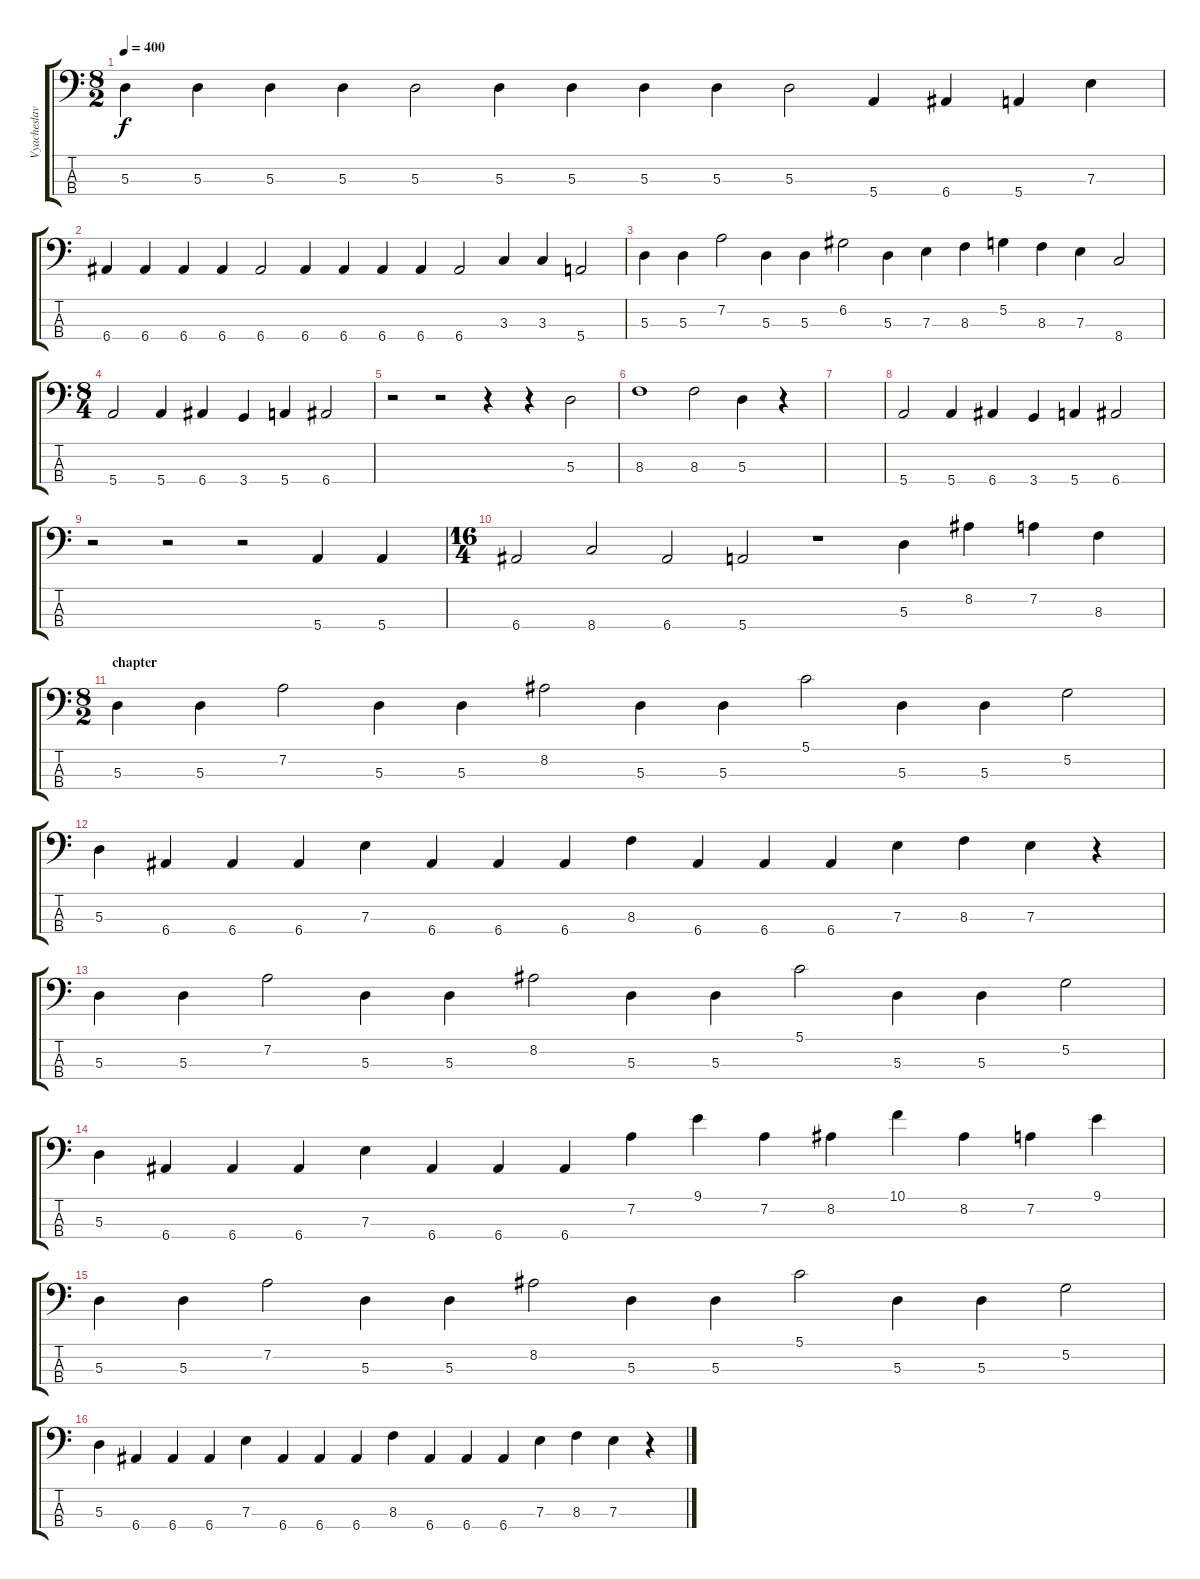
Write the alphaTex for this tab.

\track ("Vyacheslav Semykin bass" "Vyacheslav") {instrument electricbasspick}
\staff {score tabs}
\tuning (G2 D2 A1 E1) {hide}
\ts (8 2)
\tempo 400
\clef f4
\ks c
5.3.4{dy f} 5.3.4 5.3.4 5.3.4 5.3.2 5.3.4 5.3.4 5.3.4 5.3.4 5.3.2 5.4.4 6.4.4 5.4.4 7.3.4 |
6.4.4 6.4.4 6.4.4 6.4.4 6.4.2 6.4.4 6.4.4 6.4.4 6.4.4 6.4.2 3.3.4 3.3.4 5.4.2 |
5.3.4 5.3.4 7.2.2 5.3.4 5.3.4 6.2.2 5.3.4 7.3.4 8.3.4 5.2.4 8.3.4 7.3.4 8.4.2 |
\ts (8 4)
5.4.2 5.4.4 6.4.4 3.4.4 5.4.4 6.4.2 |
r.2 r.2 r.4 r.4 5.3.2 |
8.3.1 8.3.2 5.3.4 r.4 |
|
5.4.2 5.4.4 6.4.4 3.4.4 5.4.4 6.4.2 |
r.2 r.2 r.2 5.4.4 5.4.4 |
\ts (16 4)
6.4.2 8.4.2 6.4.2 5.4.2 r.1 5.3.4 8.2.4 7.2.4 8.3.4 |
\ts (8 2)
\section ("" "chapter")
5.3.4 5.3.4 7.2.2 5.3.4 5.3.4 8.2.2 5.3.4 5.3.4 5.1.2 5.3.4 5.3.4 5.2.2 |
5.3.4 6.4.4 6.4.4 6.4.4 7.3.4 6.4.4 6.4.4 6.4.4 8.3.4 6.4.4 6.4.4 6.4.4 7.3.4 8.3.4 7.3.4 r.4 |
5.3.4 5.3.4 7.2.2 5.3.4 5.3.4 8.2.2 5.3.4 5.3.4 5.1.2 5.3.4 5.3.4 5.2.2 |
5.3.4 6.4.4 6.4.4 6.4.4 7.3.4 6.4.4 6.4.4 6.4.4 7.2.4 9.1.4 7.2.4 8.2.4 10.1.4 8.2.4 7.2.4 9.1.4 |
5.3.4 5.3.4 7.2.2 5.3.4 5.3.4 8.2.2 5.3.4 5.3.4 5.1.2 5.3.4 5.3.4 5.2.2 |
5.3.4 6.4.4 6.4.4 6.4.4 7.3.4 6.4.4 6.4.4 6.4.4 8.3.4 6.4.4 6.4.4 6.4.4 7.3.4 8.3.4 7.3.4 r.4
